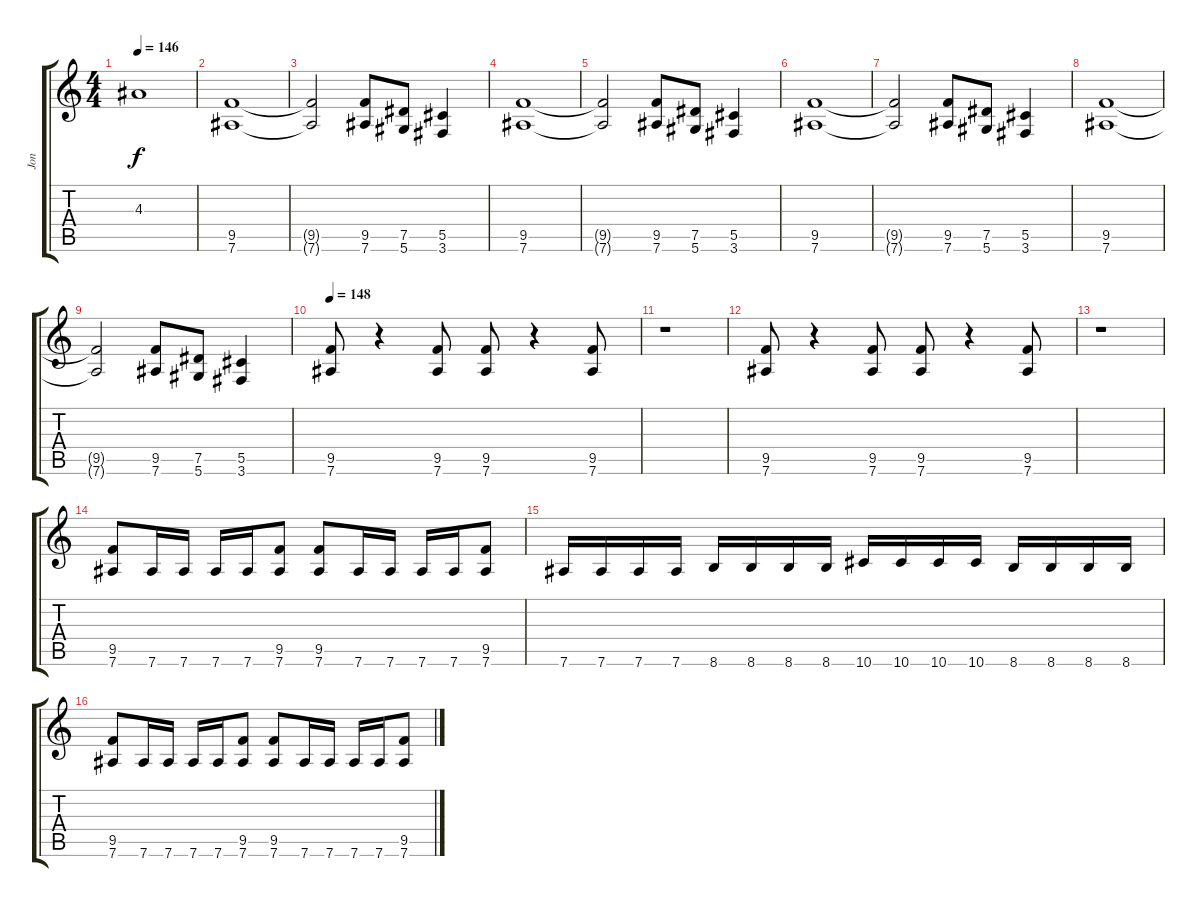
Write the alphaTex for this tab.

\track ("Jon" "Jon") {instrument distortionguitar}
\staff {score tabs}
\tuning (Eb4 Bb3 Gb3 Db3 Ab2 Eb2) {hide}
\ts (4 4)
\tempo 146
\clef g2
\ks c
4.3.1{dy f} |
(9.5 7.6).1 |
(9.5{t} 7.6{t}).2 (9.5 7.6).8 (7.5 5.6).8 (5.5 3.6).4 |
(9.5 7.6).1 |
(9.5{t} 7.6{t}).2 (9.5 7.6).8 (7.5 5.6).8 (5.5 3.6).4 |
(9.5 7.6).1 |
(9.5{t} 7.6{t}).2 (9.5 7.6).8 (7.5 5.6).8 (5.5 3.6).4 |
(9.5 7.6).1 |
(9.5{t} 7.6{t}).2 (9.5 7.6).8 (7.5 5.6).8 (5.5 3.6).4 |
\tempo 148
(9.5 7.6).8 r.4 (9.5 7.6).8 (9.5 7.6).8 r.4 (9.5 7.6).8 |
r.1 |
(9.5 7.6).8 r.4 (9.5 7.6).8 (9.5 7.6).8 r.4 (9.5 7.6).8 |
r.1 |
(9.5 7.6).8 7.6.16 7.6.16 7.6.16 7.6.16 (9.5 7.6).8 (9.5 7.6).8 7.6.16 7.6.16 7.6.16 7.6.16 (9.5 7.6).8 |
7.6.16 7.6.16 7.6.16 7.6.16 8.6.16 8.6.16 8.6.16 8.6.16 10.6.16 10.6.16 10.6.16 10.6.16 8.6.16 8.6.16 8.6.16 8.6.16 |
(9.5 7.6).8 7.6.16 7.6.16 7.6.16 7.6.16 (9.5 7.6).8 (9.5 7.6).8 7.6.16 7.6.16 7.6.16 7.6.16 (9.5 7.6).8
